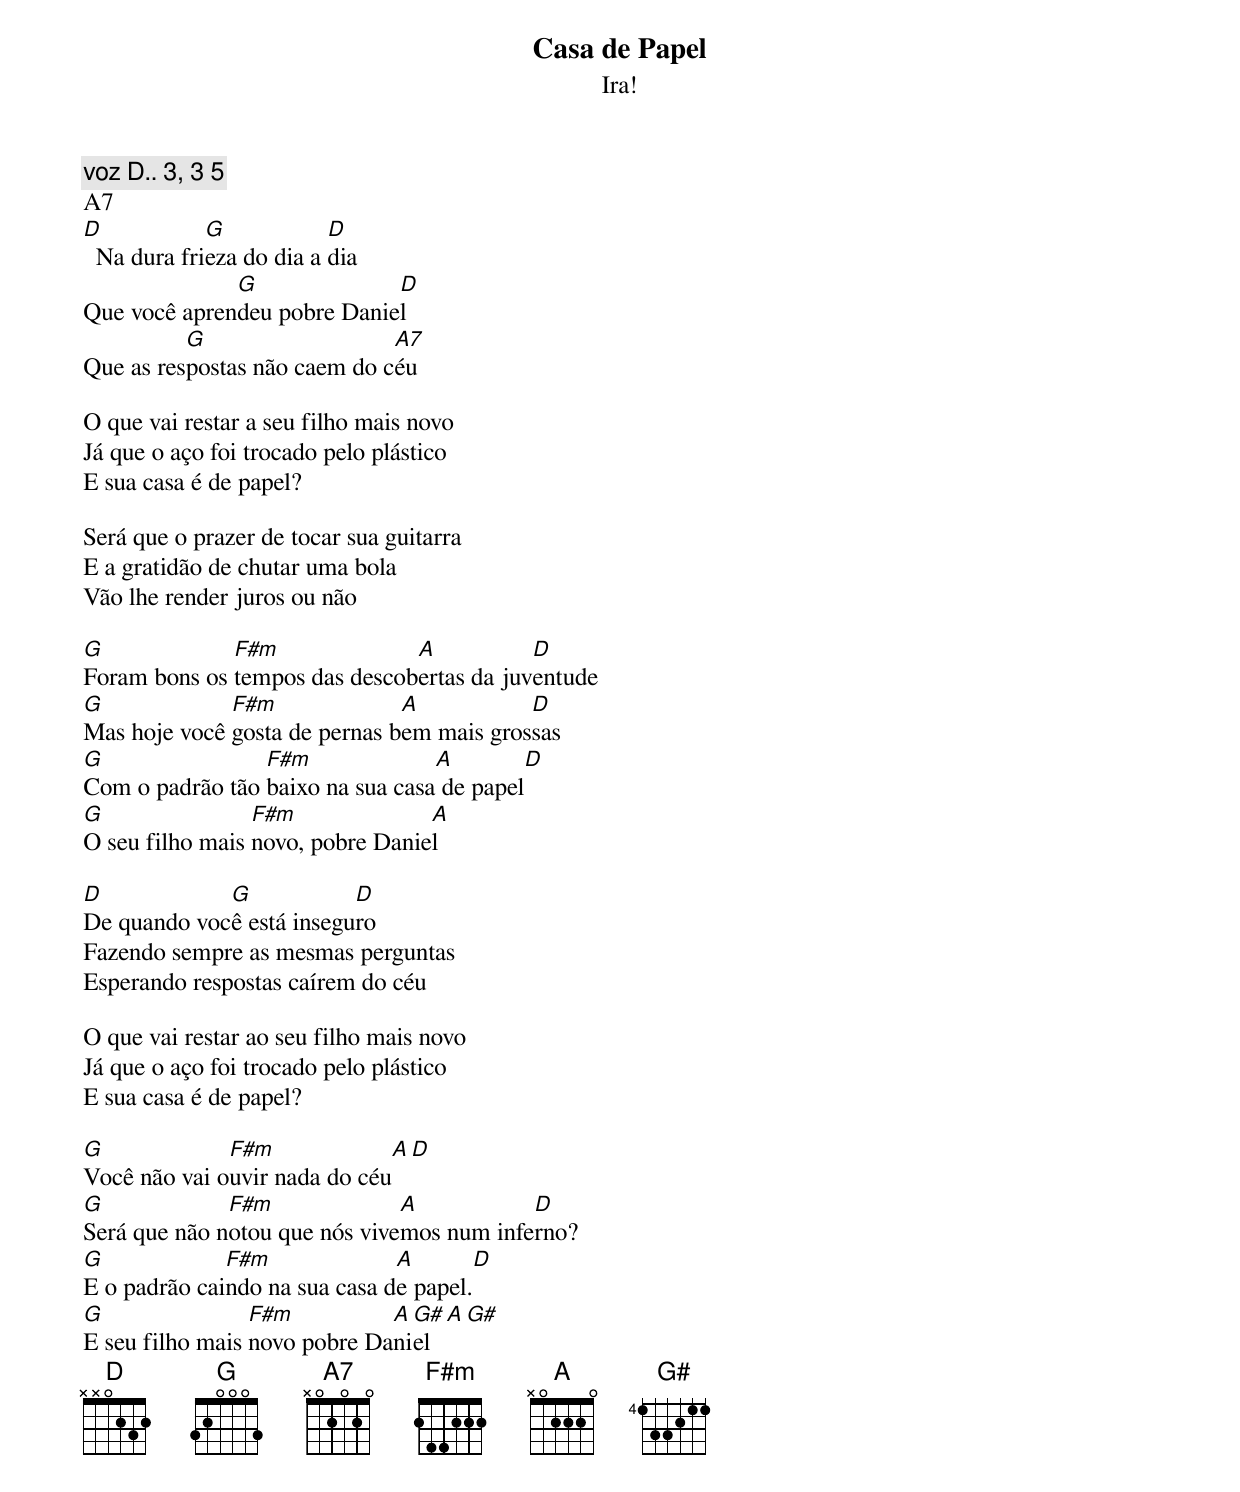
Casa de Papel
Ira!

voz D.. 3, 3 5
A7
D            G            D
  Na dura frieza do dia a dia
              G              D
Que você aprendeu pobre Daniel
          G                   A7
Que as respostas não caem do céu

O que vai restar a seu filho mais novo
Já que o aço foi trocado pelo plástico
E sua casa é de papel?

Será que o prazer de tocar sua guitarra
E a gratidão de chutar uma bola
Vão lhe render juros ou não

G             F#m              A           D
Foram bons os tempos das descobertas da juventude
G             F#m              A           D
Mas hoje você gosta de pernas bem mais grossas
G                F#m              A           D
Com o padrão tão baixo na sua casa de papel
G                F#m              A
O seu filho mais novo, pobre Daniel

D            G            D
De quando você está inseguro
Fazendo sempre as mesmas perguntas
Esperando respostas caírem do céu

O que vai restar ao seu filho mais novo
Já que o aço foi trocado pelo plástico
E sua casa é de papel?

G             F#m              A           D
Você não vai ouvir nada do céu
G             F#m              A           D
Será que não notou que nós vivemos num inferno?
G             F#m              A           D
E o padrão caindo na sua casa de papel.
G                F#m          A G# A G#
E seu filho mais novo pobre Daniel
